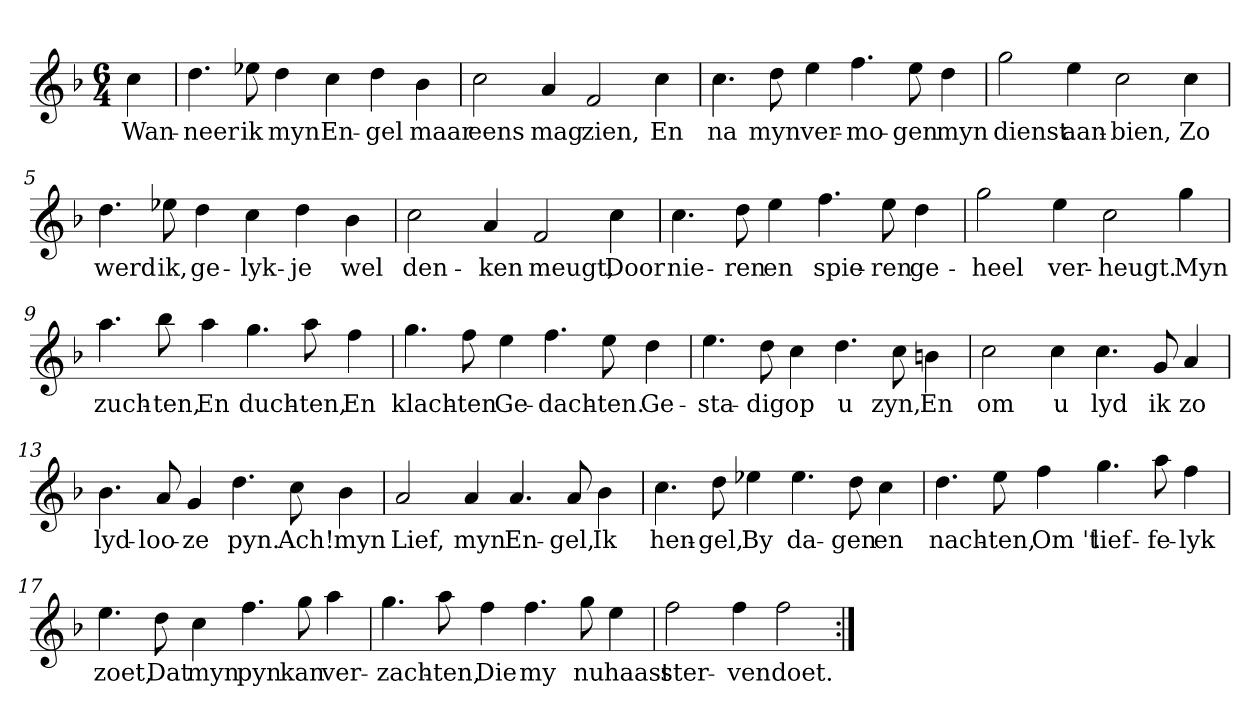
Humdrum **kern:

**kern	**text
*part1	*part1
*staff1	*staff1
*clefG2	*
*k[b-]	*
*F:	*
*M6/4	*
*MM120	*
=	=
4cc	Wan-
=1	=1
4.dd	-neer
8ee-X	ik
4dd	myn
4cc	En-
4dd	-gel
4b-	maar
=2	=2
2cc	eens
4a	mag
2f	zien,
4cc	En
=3	=3
4.cc	na
8dd	myn
4ee	ver-
4.ff	-mo-
8ee	-gen
4dd	myn
=4	=4
2gg	dienst
4ee	aan-
2cc	-bien,
4cc	Zo
=5	=5
4.dd	werd
8ee-X	ik,
4dd	ge-
4cc	-lyk-
4dd	-je
4b-	wel
=6	=6
2cc	den-
4a	-ken
2f	meugt,
4cc	Door
=7	=7
4.cc	nie-
8dd	-ren
4ee	en
4.ff	spie-
8ee	-ren
4dd	ge-
=8	=8
2gg	-heel
4ee	ver-
2cc	-heugt.
4gg	Myn
=9	=9
4.aa	zuch-
8bb-	-ten,
4aa	En
4.gg	duch-
8aa	-ten,
4ff	En
=10	=10
4.gg	klach-
8ff	-ten
4ee	Ge-
4.ff	-dach-
8ee	-ten.
4dd	Ge-
=11	=11
4.ee	-sta-
8dd	-dig
4cc	op
4.dd	u
8cc	zyn,
4bn	En
=12	=12
2cc	om
4cc	u
4.cc	lyd
8g	ik
4a	zo
=13	=13
4.b-	lyd-
8a	-loo-
4g	-ze
4.dd	pyn.
8cc	Ach!
4b-	myn
=14	=14
2a	Lief,
4a	myn
4.a	En-
8a	-gel,
4b-	Ik
=15	=15
4.cc	hen-
8dd	-gel,
4ee-X	By
4.ee-	da-
8dd	-gen
4cc	en
=16	=16
4.dd	nach-
8ee	-ten,
4ff	Om 't
4.gg	lief-
8aa	-fe-
4ff	-lyk
=17	=17
4.ee	zoet,
8dd	Dat
4cc	myn
4.ff	pyn
8gg	kan
4aa	ver-
=18	=18
4.gg	-zach-
8aa	-ten,
4ff	Die
4.ff	my
8gg	nu
4ee	haast
=19	=19
2ff	ster-
4ff	-ven
2ff	doet.
=:|!	=:|!
*-	*-
